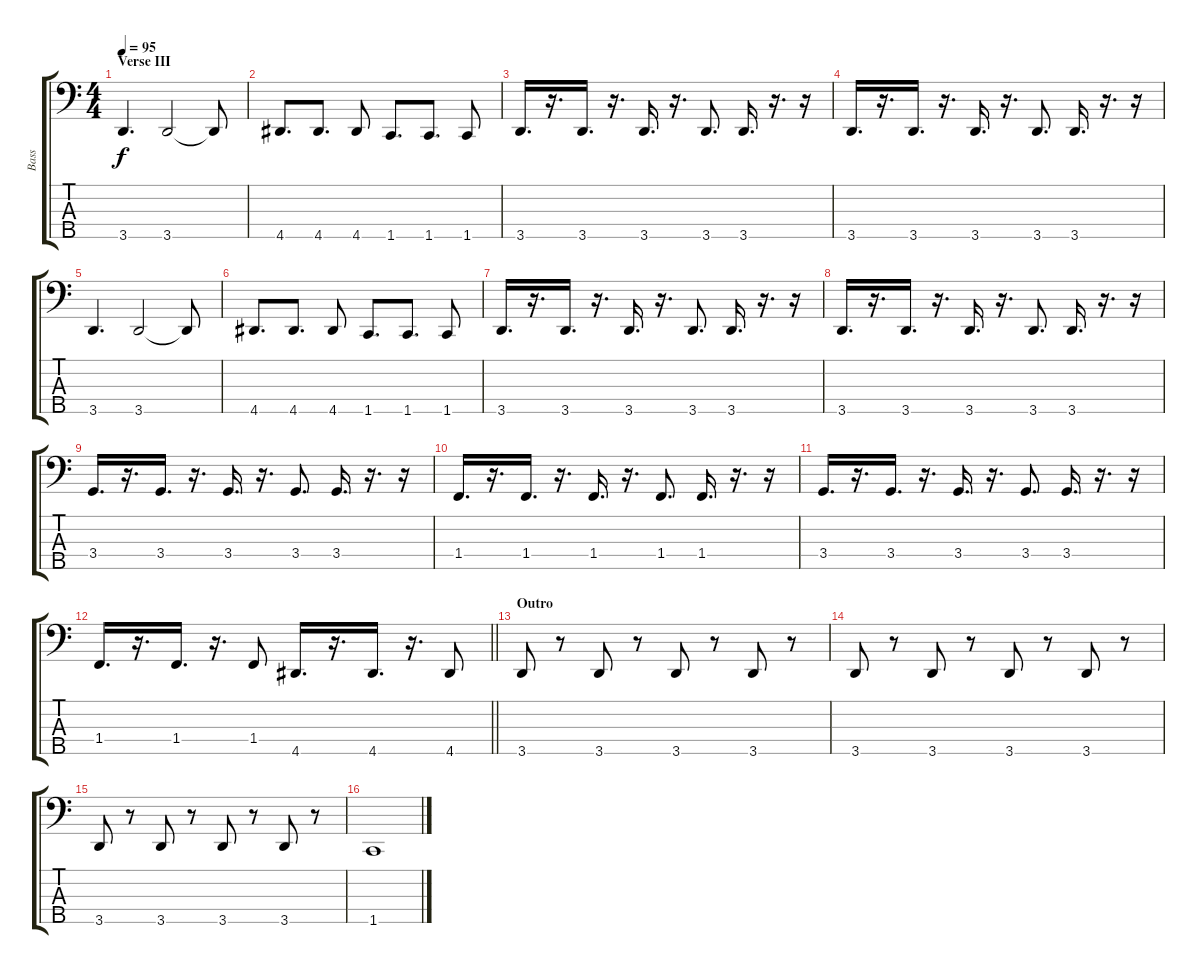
\track ("Bass" "Bass") {instrument electricbassfinger}
\staff {score tabs}
\tuning (G2 D2 A1 E1 B0) {hide}
\ts (4 4)
\section ("" "Verse III")
\tempo 95
\clef f4
\ks c
3.5.4{d dy f} 3.5.2 3.5{t}.8 |
4.5.8{d} 4.5.8{d} 4.5.8 1.5.8{d} 1.5.8{d} 1.5.8 |
3.5.16{d} r.16{d} 3.5.16{d} r.16{d} 3.5.16{d} r.16{d} 3.5.8{d} 3.5.16{d} r.16{d} r.16 |
3.5.16{d} r.16{d} 3.5.16{d} r.16{d} 3.5.16{d} r.16{d} 3.5.8{d} 3.5.16{d} r.16{d} r.16 |
3.5.4{d} 3.5.2 3.5{t}.8 |
4.5.8{d} 4.5.8{d} 4.5.8 1.5.8{d} 1.5.8{d} 1.5.8 |
3.5.16{d} r.16{d} 3.5.16{d} r.16{d} 3.5.16{d} r.16{d} 3.5.8{d} 3.5.16{d} r.16{d} r.16 |
3.5.16{d} r.16{d} 3.5.16{d} r.16{d} 3.5.16{d} r.16{d} 3.5.8{d} 3.5.16{d} r.16{d} r.16 |
3.4.16{d} r.16{d} 3.4.16{d} r.16{d} 3.4.16{d} r.16{d} 3.4.8{d} 3.4.16{d} r.16{d} r.16 |
1.4.16{d} r.16{d} 1.4.16{d} r.16{d} 1.4.16{d} r.16{d} 1.4.8{d} 1.4.16{d} r.16{d} r.16 |
3.4.16{d} r.16{d} 3.4.16{d} r.16{d} 3.4.16{d} r.16{d} 3.4.8{d} 3.4.16{d} r.16{d} r.16 |
\barLineRight lightlight
1.4.16{d} r.16{d} 1.4.16{d} r.16{d} 1.4.8 4.5.16{d} r.16{d} 4.5.16{d} r.16{d} 4.5.8 |
\section ("" "Outro")
3.5.8 r.8 3.5.8 r.8 3.5.8 r.8 3.5.8 r.8 |
3.5.8 r.8 3.5.8 r.8 3.5.8 r.8 3.5.8 r.8 |
3.5.8 r.8 3.5.8 r.8 3.5.8 r.8 3.5.8 r.8 |
1.5.1
